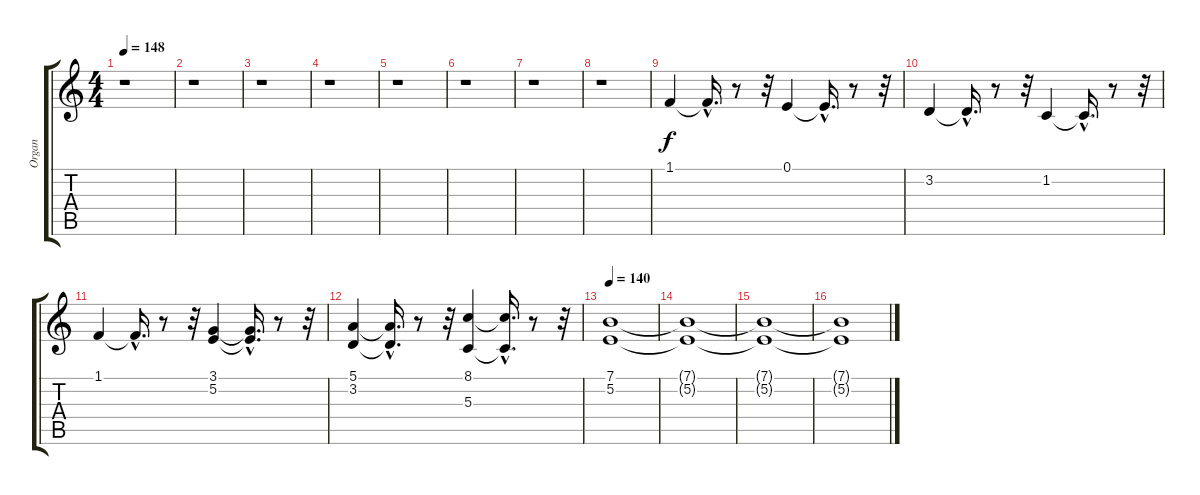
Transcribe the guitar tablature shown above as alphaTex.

\track ("Organ" "Organ") {instrument drawbarorgan}
\staff {score tabs}
\tuning (E4 B3 G3 D3 A2 E2) {hide}
\ts (4 4)
\tempo 148
\clef g2
\ks c
r.1{dy f} |
r.1 |
r.1 |
r.1 |
r.1 |
r.1 |
r.1 |
r.1 |
1.1.4 1.1{hac t}.16{d} r.8 r.32 0.1.4 0.1{hac t}.16{d} r.8 r.32 |
3.2.4 3.2{hac t}.16{d} r.8 r.32 1.2.4 1.2{hac t}.16{d} r.8 r.32 |
1.1.4 1.1{hac t}.16{d} r.8 r.32 (3.1 5.2).4 (3.1{hac t} 5.2{hac t}).16{d} r.8 r.32 |
(5.1 3.2).4 (5.1{hac t} 3.2{hac t}).16{d} r.8 r.32 (8.1 5.3).4 (8.1{hac t} 5.3{hac t}).16{d} r.8 r.32 |
\tempo 140
(7.1 5.2).1 |
(7.1{t} 5.2{t}).1 |
(7.1{t} 5.2{t}).1 |
(7.1{t} 5.2{t}).1
